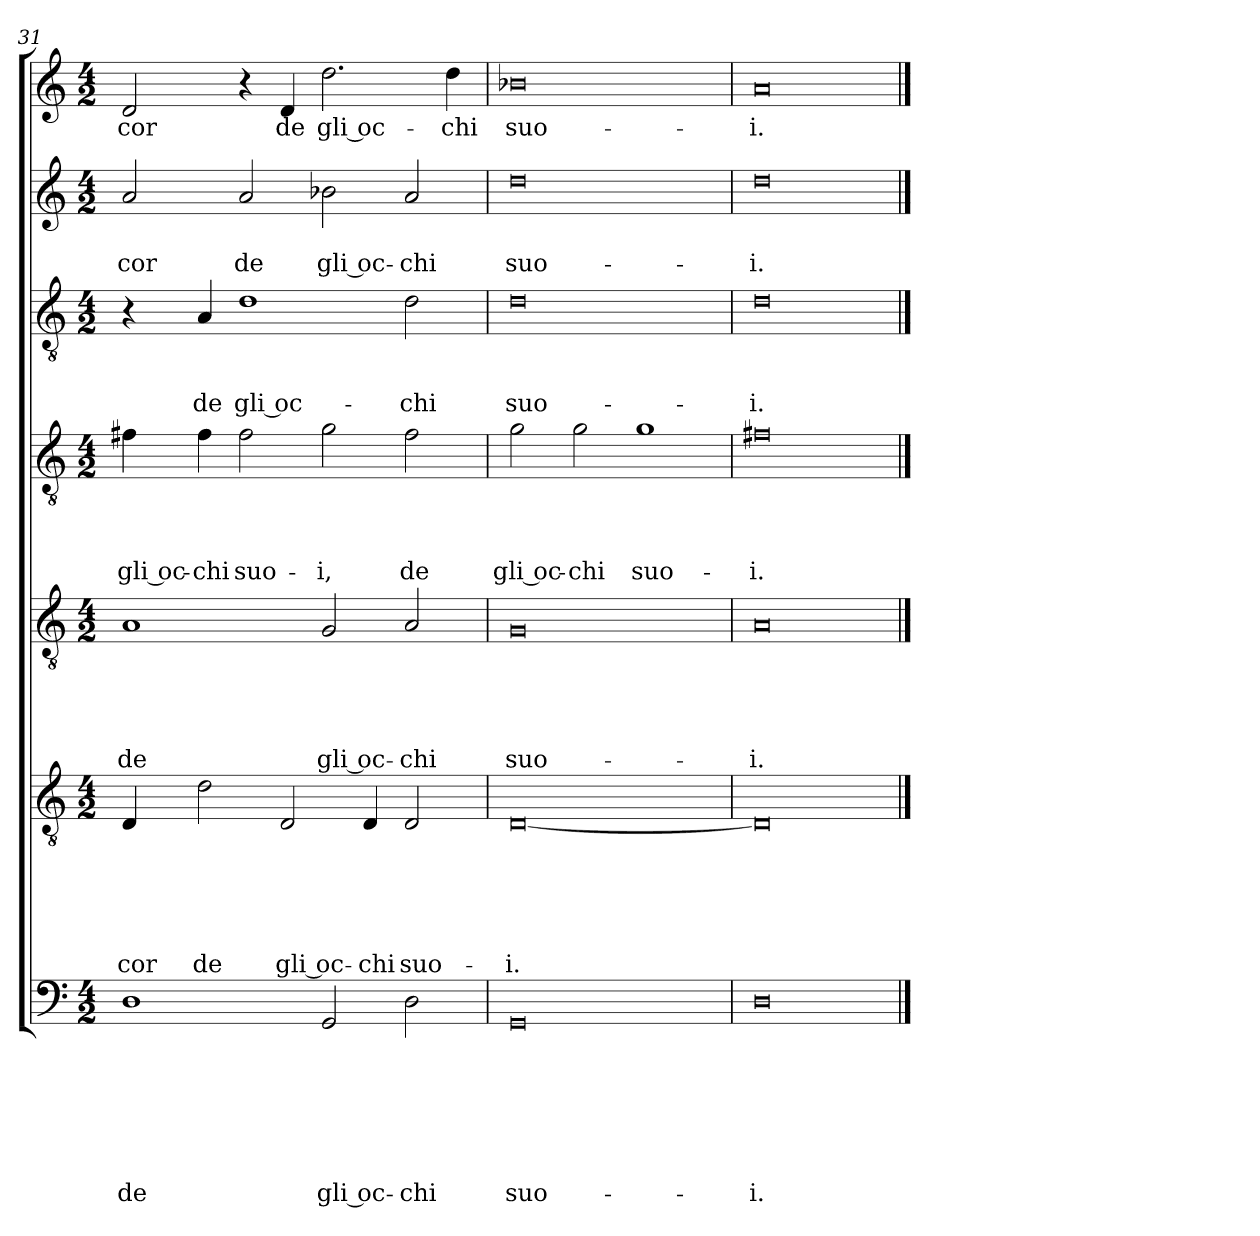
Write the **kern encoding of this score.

**kern	**text	**text	**text	**text	**text	**text	**text	**kern	**text	**text	**text	**text	**text	**text	**kern	**text	**text	**text	**text	**text	**kern	**text	**text	**text	**text	**kern	**text	**text	**text	**kern	**text	**text	**kern	**text
*part7	*part7	*part7	*part7	*part7	*part7	*part7	*part7	*part6	*part6	*part6	*part6	*part6	*part6	*part6	*part5	*part5	*part5	*part5	*part5	*part5	*part4	*part4	*part4	*part4	*part4	*part3	*part3	*part3	*part3	*part2	*part2	*part2	*part1	*part1
*staff7	*staff7	*staff7	*staff7	*staff7	*staff7	*staff7	*staff7	*staff6	*staff6	*staff6	*staff6	*staff6	*staff6	*staff6	*staff5	*staff5	*staff5	*staff5	*staff5	*staff5	*staff4	*staff4	*staff4	*staff4	*staff4	*staff3	*staff3	*staff3	*staff3	*staff2	*staff2	*staff2	*staff1	*staff1
*clefF4	*	*	*	*	*	*	*	*clefGv2	*	*	*	*	*	*	*clefGv2	*	*	*	*	*	*clefGv2	*	*	*	*	*clefGv2	*	*	*	*clefG2	*	*	*clefG2	*
*k[]	*	*	*	*	*	*	*	*k[]	*	*	*	*	*	*	*k[]	*	*	*	*	*	*k[]	*	*	*	*	*k[]	*	*	*	*k[]	*	*	*k[]	*
*a:	*	*	*	*	*	*	*	*a:	*	*	*	*	*	*	*a:	*	*	*	*	*	*a:	*	*	*	*	*a:	*	*	*	*a:	*	*	*a:	*
*M4/2	*	*	*	*	*	*	*	*M4/2	*	*	*	*	*	*	*M4/2	*	*	*	*	*	*M4/2	*	*	*	*	*M4/2	*	*	*	*M4/2	*	*	*M4/2	*
=31	=31	=31	=31	=31	=31	=31	=31	=31	=31	=31	=31	=31	=31	=31	=31	=31	=31	=31	=31	=31	=31	=31	=31	=31	=31	=31	=31	=31	=31	=31	=31	=31	=31	=31
!	!	!	!	!	!	!	!LO:LY:b	!	!	!	!	!	!	!LO:LY:b	!	!	!	!	!	!LO:LY:b	!	!	!	!	!LO:LY:b	!	!	!	!	!	!	!LO:LY:b	!	!LO:LY:b
1D	.	.	.	.	.	.	de	4D/	.	.	.	.	.	-cor	1A	.	.	.	.	de	4f#X\	.	.	.	gli oc-	4r	.	.	.	2a/	.	-cor	2d/	-cor
!	!	!	!	!	!	!	!	!	!	!	!	!	!	!LO:LY:b	!	!	!	!	!	!	!	!	!	!	!LO:LY:b	!	!	!	!LO:LY:b	!	!	!	!	!
.	.	.	.	.	.	.	.	2d\	.	.	.	.	.	de	.	.	.	.	.	.	4f#\	.	.	.	-chi	4A/	.	.	de	.	.	.	.	.
!	!	!	!	!	!	!	!	!	!	!	!	!	!	!	!	!	!	!	!	!	!	!	!	!	!LO:LY:b	!	!	!	!LO:LY:b	!	!	!LO:LY:b	!	!
.	.	.	.	.	.	.	.	.	.	.	.	.	.	.	.	.	.	.	.	.	2f#\	.	.	.	suo-	1d	.	.	gli oc-	2a/	.	de	4r	.
!	!	!	!	!	!	!	!	!	!	!	!	!	!	!LO:LY:b	!	!	!	!	!	!	!	!	!	!	!	!	!	!	!	!	!	!	!	!LO:LY:b
.	.	.	.	.	.	.	.	2D/	.	.	.	.	.	gli oc-	.	.	.	.	.	.	.	.	.	.	.	.	.	.	.	.	.	.	4d/	de
!	!	!	!	!	!	!	!LO:LY:b	!	!	!	!	!	!	!	!	!	!	!	!	!LO:LY:b	!	!	!	!	!LO:LY:b	!	!	!	!	!	!	!LO:LY:b	!	!LO:LY:b
2GG/	.	.	.	.	.	.	gli oc-	.	.	.	.	.	.	.	2G/	.	.	.	.	gli oc-	2g\	.	.	.	-i,	.	.	.	.	2b-X\	.	gli oc-	2.dd\	gli oc-
!	!	!	!	!	!	!	!	!	!	!	!	!	!	!LO:LY:b	!	!	!	!	!	!	!	!	!	!	!	!	!	!	!	!	!	!	!	!
.	.	.	.	.	.	.	.	4D/	.	.	.	.	.	-chi	.	.	.	.	.	.	.	.	.	.	.	.	.	.	.	.	.	.	.	.
!	!	!	!	!	!	!	!LO:LY:b	!	!	!	!	!	!	!LO:LY:b	!	!	!	!	!	!LO:LY:b	!	!	!	!	!LO:LY:b	!	!	!	!LO:LY:b	!	!	!LO:LY:b	!	!
2D\	.	.	.	.	.	.	-chi	2D/	.	.	.	.	.	suo-	2A/	.	.	.	.	-chi	2f#\	.	.	.	de	2d\	.	.	-chi	2a/	.	-chi	.	.
!	!	!	!	!	!	!	!	!	!	!	!	!	!	!	!	!	!	!	!	!	!	!	!	!	!	!	!	!	!	!	!	!	!	!LO:LY:b
.	.	.	.	.	.	.	.	.	.	.	.	.	.	.	.	.	.	.	.	.	.	.	.	.	.	.	.	.	.	.	.	.	4dd\	-chi
=32	=32	=32	=32	=32	=32	=32	=32	=32	=32	=32	=32	=32	=32	=32	=32	=32	=32	=32	=32	=32	=32	=32	=32	=32	=32	=32	=32	=32	=32	=32	=32	=32	=32	=32
!	!	!	!	!	!	!	!LO:LY:b	!	!	!	!	!	!	!LO:LY:b	!	!	!	!	!	!LO:LY:b	!	!	!	!	!LO:LY:b	!	!	!	!LO:LY:b	!	!	!LO:LY:b	!	!LO:LY:b
0GG	.	.	.	.	.	.	suo-	[0D	.	.	.	.	.	-i.	0G	.	.	.	.	suo-	2g\	.	.	.	gli oc-	0d	.	.	suo-	0dd	.	suo-	0b-X	suo-
!	!	!	!	!	!	!	!	!	!	!	!	!	!	!	!	!	!	!	!	!	!	!	!	!	!LO:LY:b	!	!	!	!	!	!	!	!	!
.	.	.	.	.	.	.	.	.	.	.	.	.	.	.	.	.	.	.	.	.	2g\	.	.	.	-chi	.	.	.	.	.	.	.	.	.
!	!	!	!	!	!	!	!	!	!	!	!	!	!	!	!	!	!	!	!	!	!	!	!	!	!LO:LY:b	!	!	!	!	!	!	!	!	!
.	.	.	.	.	.	.	.	.	.	.	.	.	.	.	.	.	.	.	.	.	1g	.	.	.	suo-	.	.	.	.	.	.	.	.	.
=33	=33	=33	=33	=33	=33	=33	=33	=33	=33	=33	=33	=33	=33	=33	=33	=33	=33	=33	=33	=33	=33	=33	=33	=33	=33	=33	=33	=33	=33	=33	=33	=33	=33	=33
!	!	!	!	!	!	!	!LO:LY:b	!	!	!	!	!	!	!	!	!	!	!	!	!LO:LY:b	!	!	!	!	!LO:LY:b	!	!	!	!LO:LY:b	!	!	!LO:LY:b	!	!LO:LY:b
0D	.	.	.	.	.	.	-i.	0D]	.	.	.	.	.	.	0A	.	.	.	.	-i.	0f#X	.	.	.	-i.	0d	.	.	-i.	0dd	.	-i.	0a	-i.
==	==	==	==	==	==	==	==	==	==	==	==	==	==	==	==	==	==	==	==	==	==	==	==	==	==	==	==	==	==	==	==	==	==	==
*-	*-	*-	*-	*-	*-	*-	*-	*-	*-	*-	*-	*-	*-	*-	*-	*-	*-	*-	*-	*-	*-	*-	*-	*-	*-	*-	*-	*-	*-	*-	*-	*-	*-	*-
